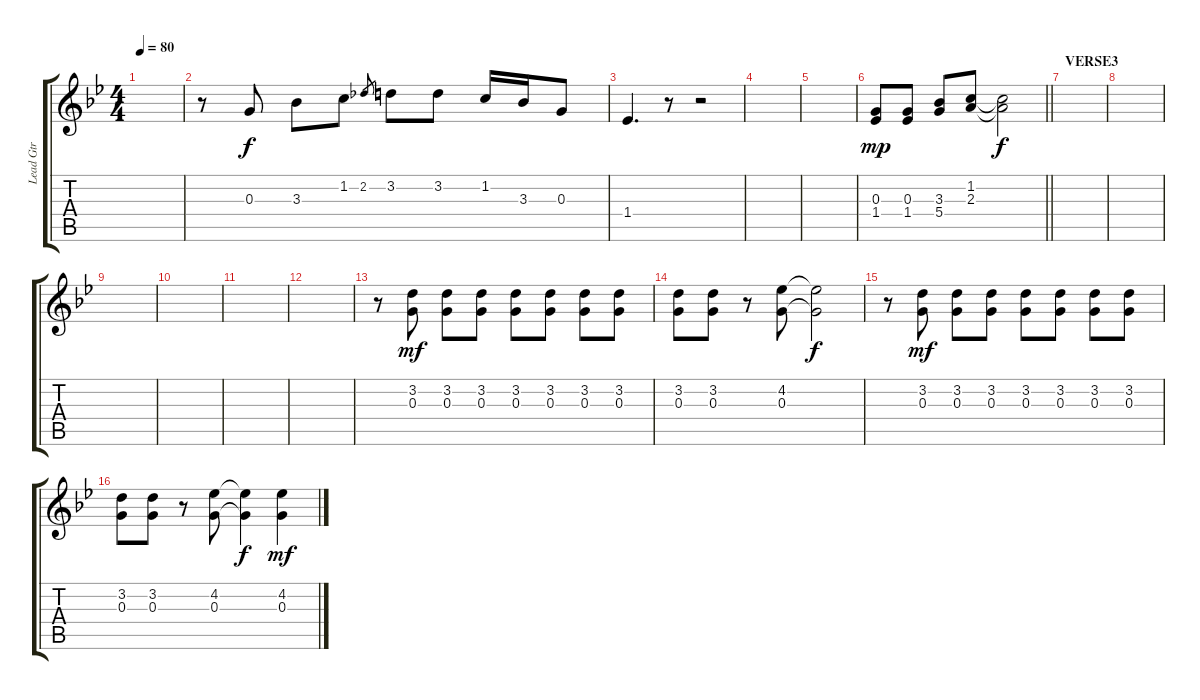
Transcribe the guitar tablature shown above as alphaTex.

\track ("Lead Gtr" "Lead Gtr") {instrument electricguitarclean}
\staff {score tabs}
\tuning (E4 B3 G3 D3 A2 E2) {hide}
\ts (4 4)
\tempo 80
\clef g2
\ks bb
|
r.8 0.3.8 3.3.8 1.2.8 2.2.8{gr} 3.2.8 3.2.8 1.2.16 3.3.16 0.3.8 |
1.4.4{d} r.8 r.2 |
|
|
\barLineRight lightlight
(0.3 1.4).8{dy mp} (0.3 1.4).8 (3.3 5.4).8 (1.2 2.3).8 (1.2{t} 2.3{t}).2{dy f} |
\section ("" "VERSE3")
|
|
|
|
|
|
r.8 (3.2 0.3).8{dy mf} (3.2 0.3).8 (3.2 0.3).8 (3.2 0.3).8 (3.2 0.3).8 (3.2 0.3).8 (3.2 0.3).8 |
(3.2 0.3).8 (3.2 0.3).8 r.8 (4.2 0.3).8 (4.2{t} 0.3{t}).2{dy f} |
r.8 (3.2 0.3).8{dy mf} (3.2 0.3).8 (3.2 0.3).8 (3.2 0.3).8 (3.2 0.3).8 (3.2 0.3).8 (3.2 0.3).8 |
(3.2 0.3).8 (3.2 0.3).8 r.8 (4.2 0.3).8 (4.2{t} 0.3{t}).4{dy f} (4.2 0.3).4{dy mf}
